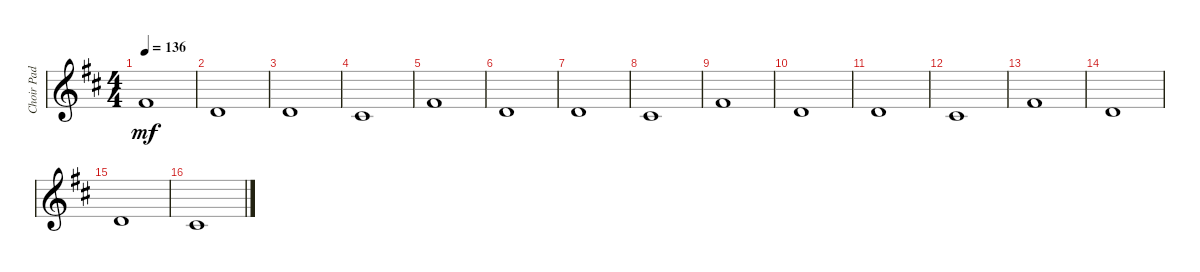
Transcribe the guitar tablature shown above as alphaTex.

\track ("Choir Pad" "Choir Pad") {instrument fx7echoes}
\staff {score}
\tuning (E4 B3 G3 D3 A2 E2) {hide}
\ts (4 4)
\tempo 136
\clef g2
\ks bminor
2.1.1{dy mf} |
3.2.1 |
3.2.1 |
2.2.1 |
2.1.1 |
3.2.1 |
3.2.1 |
2.2.1 |
2.1.1 |
3.2.1 |
3.2.1 |
2.2.1 |
2.1.1 |
3.2.1 |
3.2.1 |
2.2.1
